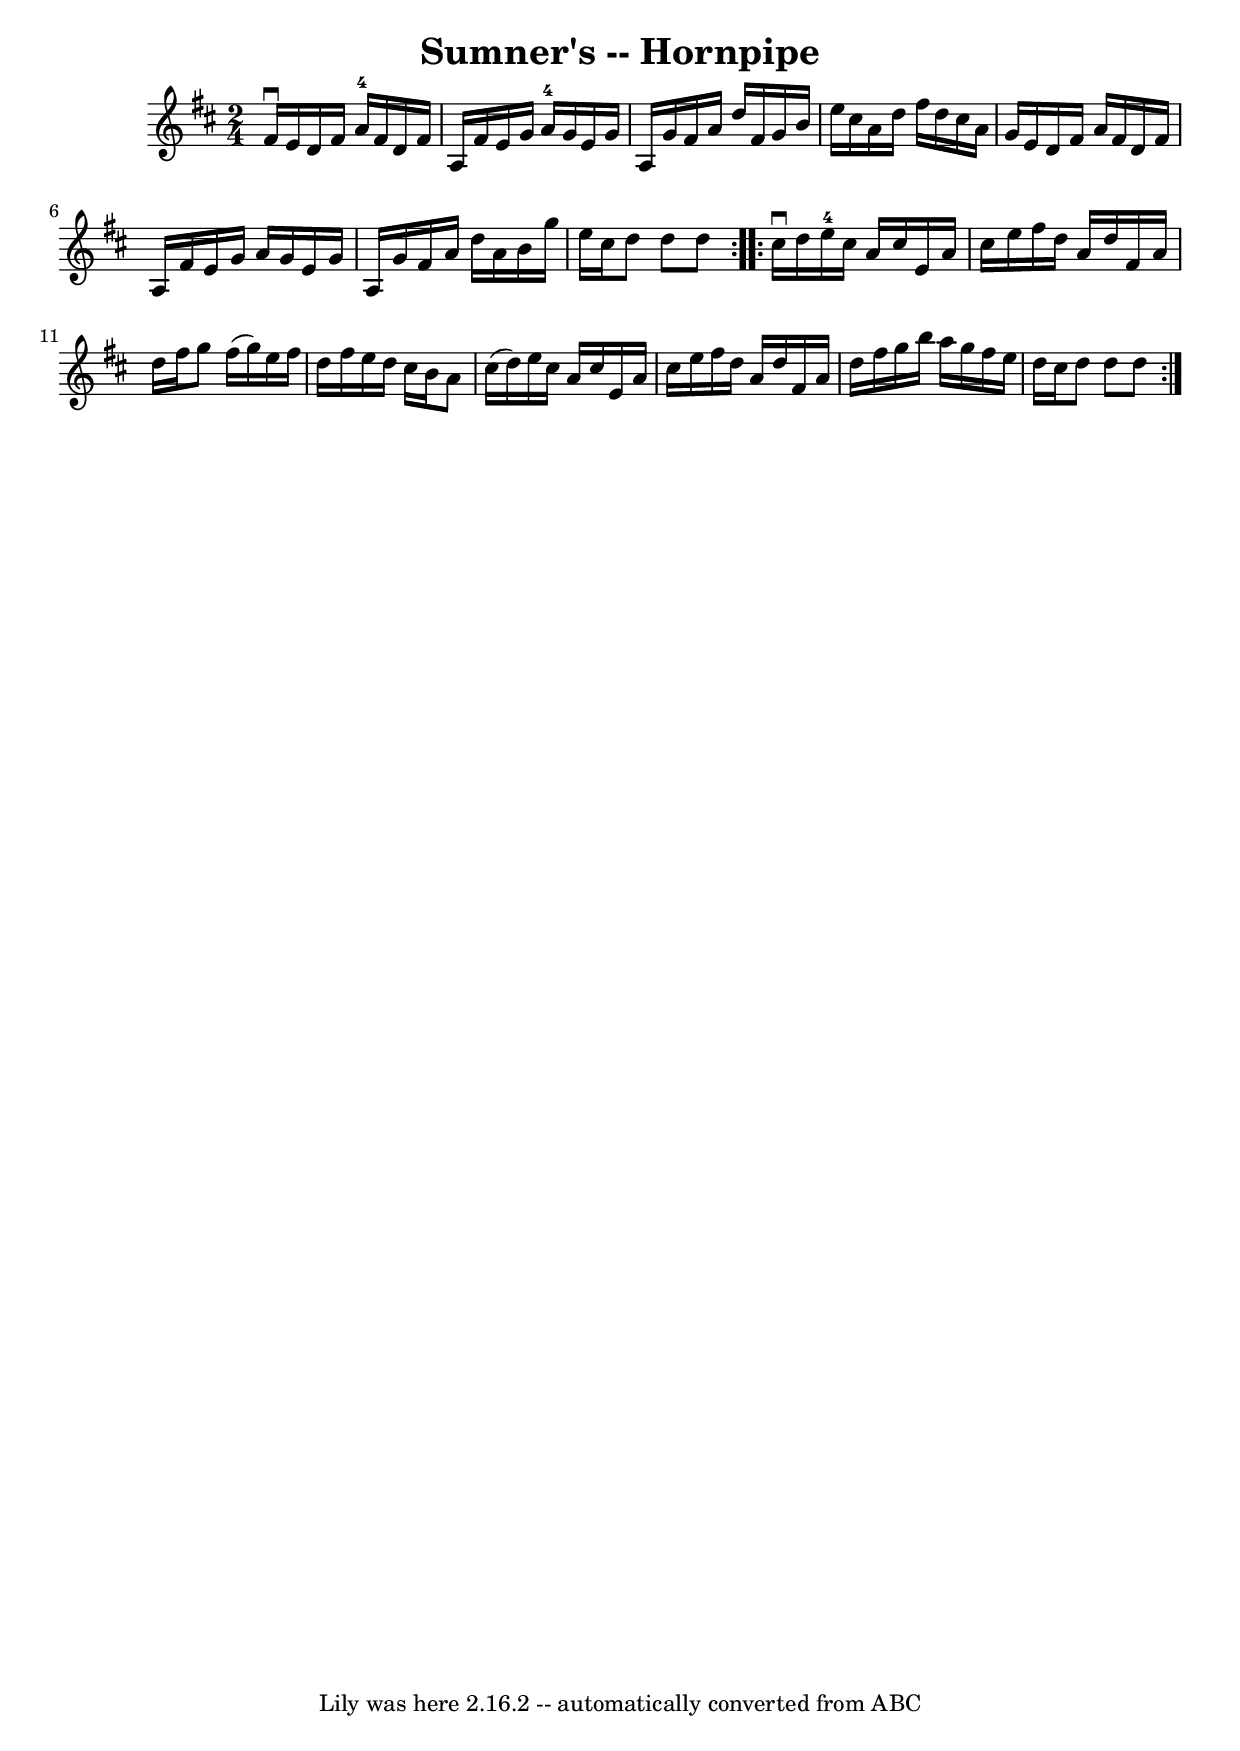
\version "2.16.2"
\include "Mammoth.ily"
\header {
  %% book = "Cole's 1000 Fiddle Tunes"
  crossRefNumber = "1"
  footnotes = ""
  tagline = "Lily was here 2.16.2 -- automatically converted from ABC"
  title = "Sumner's -- Hornpipe"

}
voicedefault =  {



  \repeat volta 2 {

    \time 2/4 
    \key d \major
    fis'16^\downbow e'16  |
    d'16 fis'16    
    a'16-4 fis'16 d'16 fis'16 a16 fis'16  |
    e'16 g'16  
    a'16-4 g'16 e'16 g'16 a16 g'16  |
    fis'16 a'16    
    d''16 fis'16 g'16 b'16 e''16 cis''16  |
    a'16 d''16   
    fis''16 d''16 cis''16 a'16 g'16 e'16  |
    d'16    
    fis'16 a'16 fis'16 d'16 fis'16 a16 fis'16  |
    e'16    
    g'16 a'16 g'16 e'16 g'16 a16 g'16  |
    fis'16 a'16  
    d''16 a'16 b'16 g''16 e''16 cis''16  |
    d''8 d''8   
    d''8  
  }     
  \repeat volta 2 {
    cis''16^\downbow d''16  |
    e''16-4 cis''16 a'16 cis''16 e'16 a'16 cis''16 e''16  |
    
    fis''16 d''16 a'16 d''16 fis'16 a'16 d''16 fis''16  
    |
    g''8 fis''16 (g''16) e''16 fis''16 d''16 fis''16 
    |
    e''16 d''16 cis''16 b'16 a'8 cis''16 (d''16) 
    |
    e''16 cis''16 a'16 cis''16 e'16 a'16 cis''16    
    e''16  |
    fis''16 d''16 a'16 d''16 fis'16 a'16 d''16  
    fis''16  |
    g''16 b''16 a''16 g''16 fis''16 e''16    
    d''16 cis''16  |
    d''8 d''8 d''8  
  }   

}

\score{
  <<

    \context Staff="default"
    {
      \voicedefault 
      
    }

  >>
  \layout {
    
  }
  \midi {
  }

}
